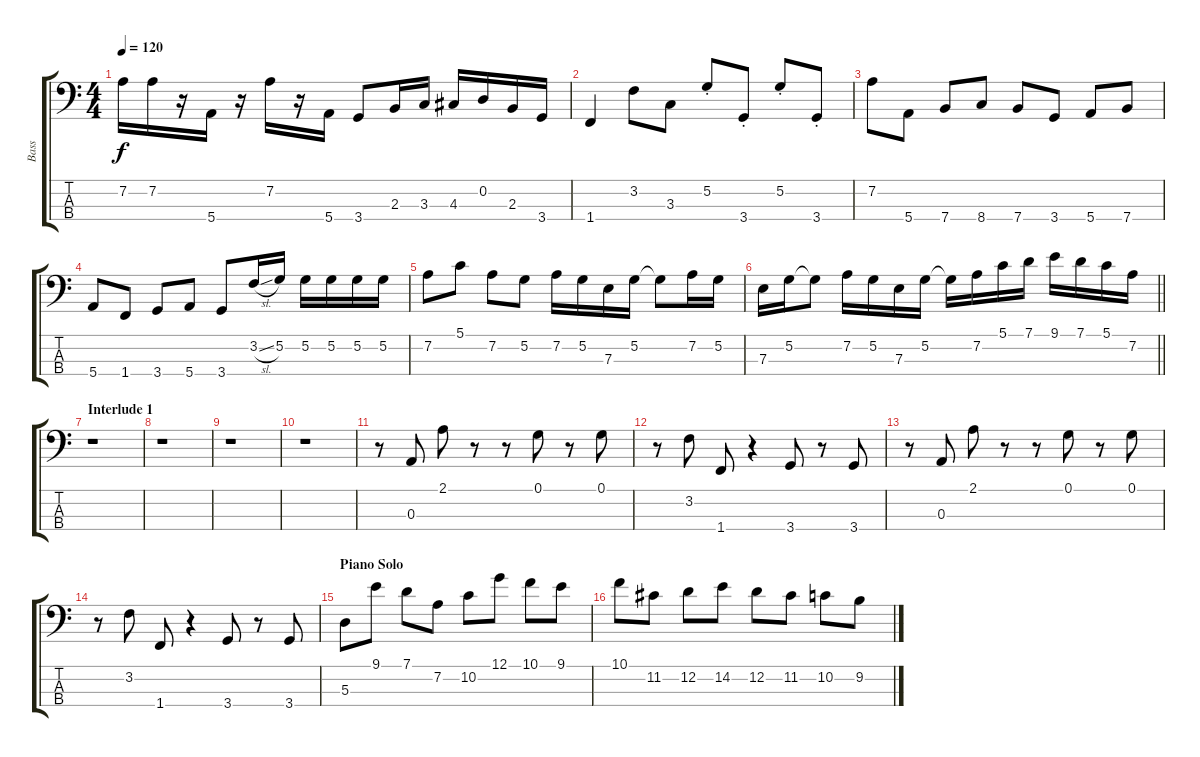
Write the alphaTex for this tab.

\track ("Bass" "Bass") {instrument electricbassfinger}
\staff {score tabs}
\tuning (G2 D2 A1 E1) {hide}
\ts (4 4)
\tempo 120
\clef f4
\ks c
7.2.16{dy f} 7.2.16 r.16 5.4.16 r.16 7.2.16 r.16 5.4.16 3.4.8 2.3.16 3.3.16 4.3.16 0.2.16 2.3.16 3.4.16 |
1.4.4 3.2.8 3.3.8 5.2{st}.8 3.4{st}.8 5.2{st}.8 3.4{st}.8 |
7.2.8 5.4.8 7.4.8 8.4.8 7.4.8 3.4.8 5.4.8 7.4.8 |
5.4.8 1.4.8 3.4.8 5.4.8 3.4.8 3.2{sl}.16 5.2.16 5.2.16 5.2.16 5.2.16 5.2.16 |
7.2.8 5.1.8 7.2.8 5.2.8 7.2.16 5.2.16 7.3.16 5.2.16 5.2{t}.8 7.2.16 5.2.16 |
\barLineRight lightlight
7.3.16 5.2.16 5.2{t}.8 7.2.16 5.2.16 7.3.16 5.2.16 5.2{t}.16 7.2.16 5.1.16 7.1.16 9.1.16 7.1.16 5.1.16 7.2.16 |
\section ("" "Interlude 1")
r.1 |
r.1 |
r.1 |
r.1 |
r.8 0.3.8 2.1.8 r.8 r.8 0.1.8 r.8 0.1.8 |
r.8 3.2.8 1.4.8 r.4 3.4.8 r.8 3.4.8 |
r.8 0.3.8 2.1.8 r.8 r.8 0.1.8 r.8 0.1.8 |
r.8 3.2.8 1.4.8 r.4 3.4.8 r.8 3.4.8 |
\section ("" "Piano Solo")
5.3.8 9.1.8 7.1.8 7.2.8 10.2.8 12.1.8 10.1.8 9.1.8 |
10.1.8 11.2.8 12.2.8 14.2.8 12.2.8 11.2.8 10.2.8 9.2.8
